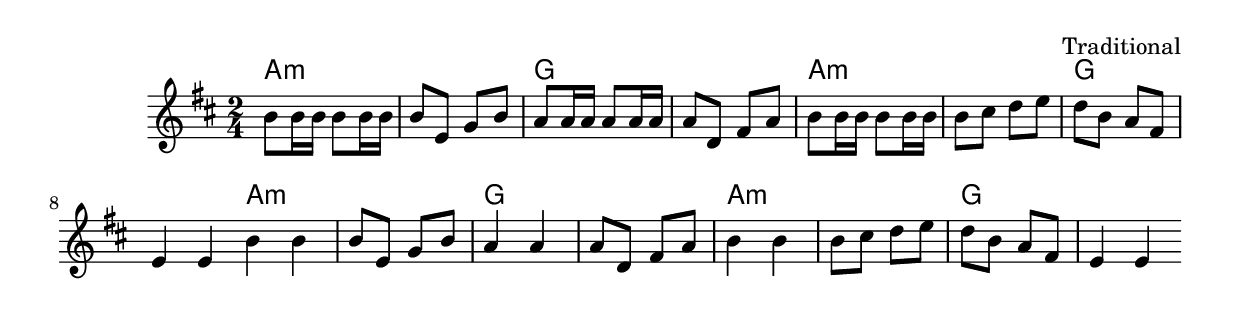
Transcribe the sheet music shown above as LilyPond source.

\version "2.16.0"

\header {
  %title = "Drunken Sailor"
  composer = "Traditional"
}

<<
  \chords {a1:m g a:m g a:m g a:m g}
  \relative b'
  {
    \time 2/4
    \key d \major
    b8 b16 b b8 b16 b | 
    b8 e, g b | 
    a a16 a a8 a16 a |
    a8 d, fis a | 
    b b16 b b8 b16 b | 
    b8 cis d e |
    d b a fis |
    e4 e \bar ":|:"
    b' b | 
    b8 e, g b | 
    a4 a | 
    a8 d, fis a | 
    b4 b | 
    b8 cis d e | 
    d b a fis | 
    e4 e  \bar ":|"
  }
>>
